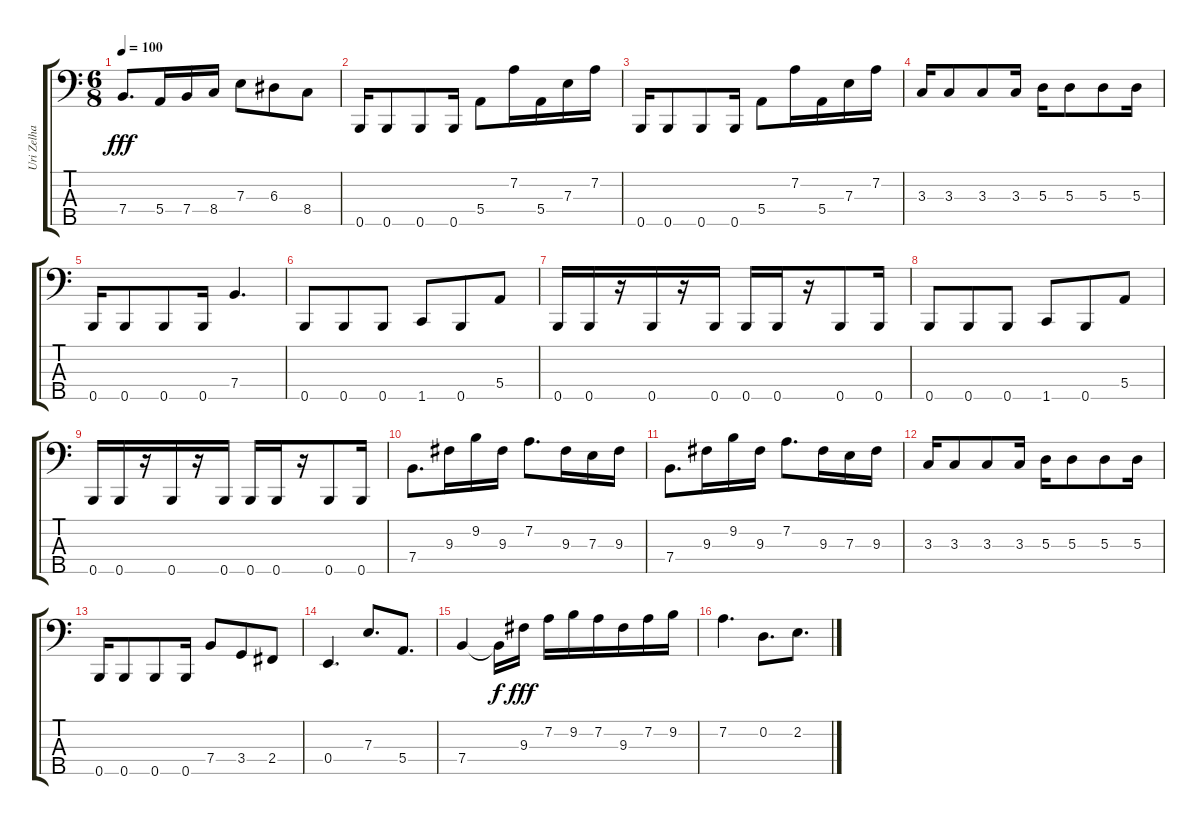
\track ("Uri Zelha" "Uri Zelha") {instrument electricbasspick}
\staff {score tabs}
\tuning (G2 D2 A1 E1 B0) {hide}
\ts (6 8)
\tempo 100
\clef f4
\ks c
7.4.8{d dy fff} 5.4.16 7.4.16 8.4.16 7.3.8 6.3.8 8.4.8 |
0.5.16 0.5.8 0.5.8 0.5.16 5.4.8 7.2.16 5.4.16 7.3.16 7.2.16 |
0.5.16 0.5.8 0.5.8 0.5.16 5.4.8 7.2.16 5.4.16 7.3.16 7.2.16 |
3.3.16 3.3.8 3.3.8 3.3.16 5.3.16 5.3.8 5.3.8 5.3.16 |
0.5.16 0.5.8 0.5.8 0.5.16 7.4.4{d} |
0.5.8 0.5.8 0.5.8 1.5.8 0.5.8 5.4.8 |
0.5.16 0.5.16 r.16 0.5.16 r.16 0.5.16 0.5.16 0.5.16 r.16 0.5.8 0.5.16 |
0.5.8 0.5.8 0.5.8 1.5.8 0.5.8 5.4.8 |
0.5.16 0.5.16 r.16 0.5.16 r.16 0.5.16 0.5.16 0.5.16 r.16 0.5.8 0.5.16 |
7.4.8{d} 9.3.16 9.2.16 9.3.16 7.2.8{d} 9.3.16 7.3.16 9.3.16 |
7.4.8{d} 9.3.16 9.2.16 9.3.16 7.2.8{d} 9.3.16 7.3.16 9.3.16 |
3.3.16 3.3.8 3.3.8 3.3.16 5.3.16 5.3.8 5.3.8 5.3.16 |
0.5.16 0.5.8 0.5.8 0.5.16 7.4.8 3.4.8 2.4.8 |
0.4.4{d} 7.3.8{d} 5.4.8{d} |
7.4.4 7.4{t}.16{dy f} 9.3.16{dy fff} 7.2.16 9.2.16 7.2.16 9.3.16 7.2.16 9.2.16 |
7.2.4{d} 0.2.8{d} 2.2.8{d}
